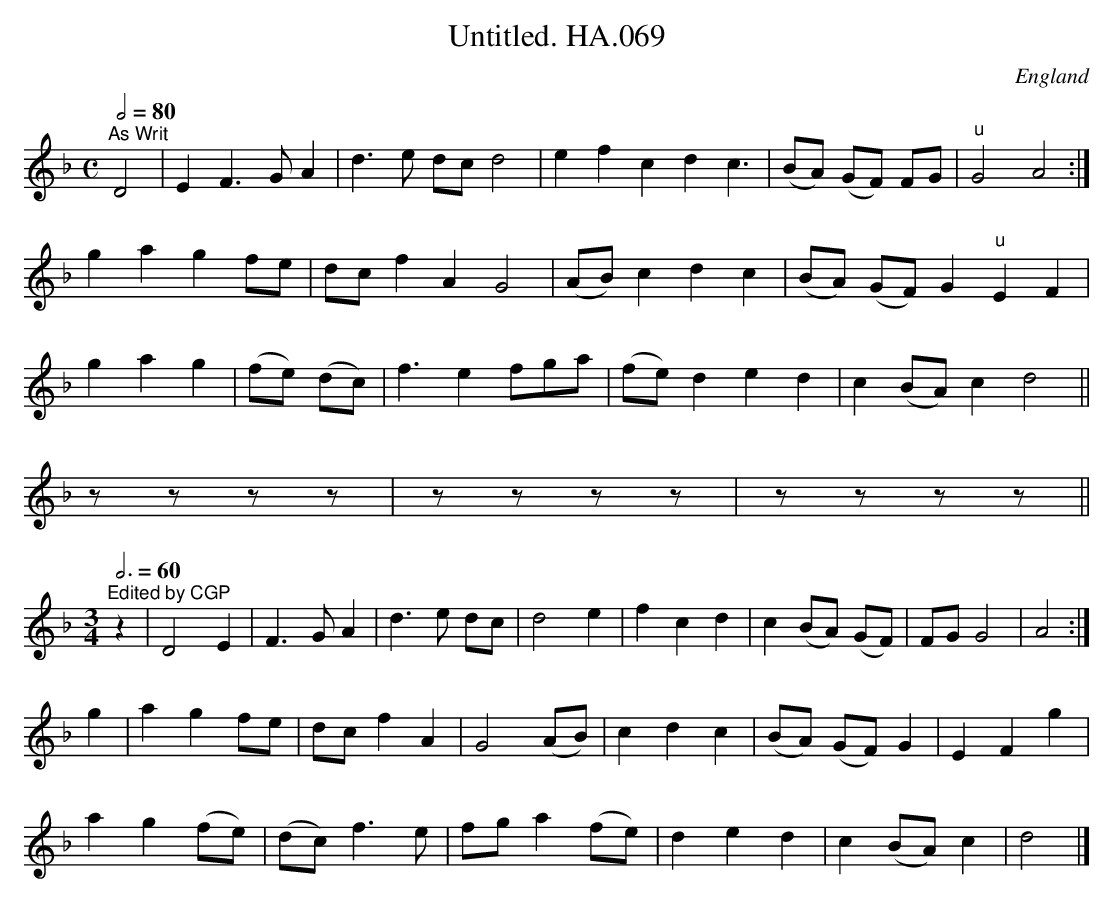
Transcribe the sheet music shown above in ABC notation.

X:1
T:Untitled. HA.069
M:C
L:1/8
Q:1/2=80
O:England
notC:Hand 'A'
K:F major
"^As Writ"D4|E2F3GA2|d3e dcd4|e2f2c2d2c3|(BA) (GF) FG|"u"G4A4:|!
g2a2 g2fe|dcf2A2G4|(AB) c2d2c2|(BA) (GF) G2"u"E2F2|!
g2a2g2|(fe) (dc)|f3e2 fga|(fe)d2e2d2|c2(BA) c2d4||!
zzzz|zzzz|zzzz||!
M:3/4
Q:3/4=60
"^Edited by CGP"\
z2|D4 E2|F3GA2|d3e dc|d4 e2|f2c2d2|c2 (BA) (GF) |FGG4|A4:|!
g2|a2 g2fe|dc f2A2|G4 (AB)| c2d2c2|(BA) (GF) G2|E2F2g2|!
a2g2 (fe)| (dc) f3e| fga2 (fe)|d2e2d2|c2(BA) c2|d4|]
